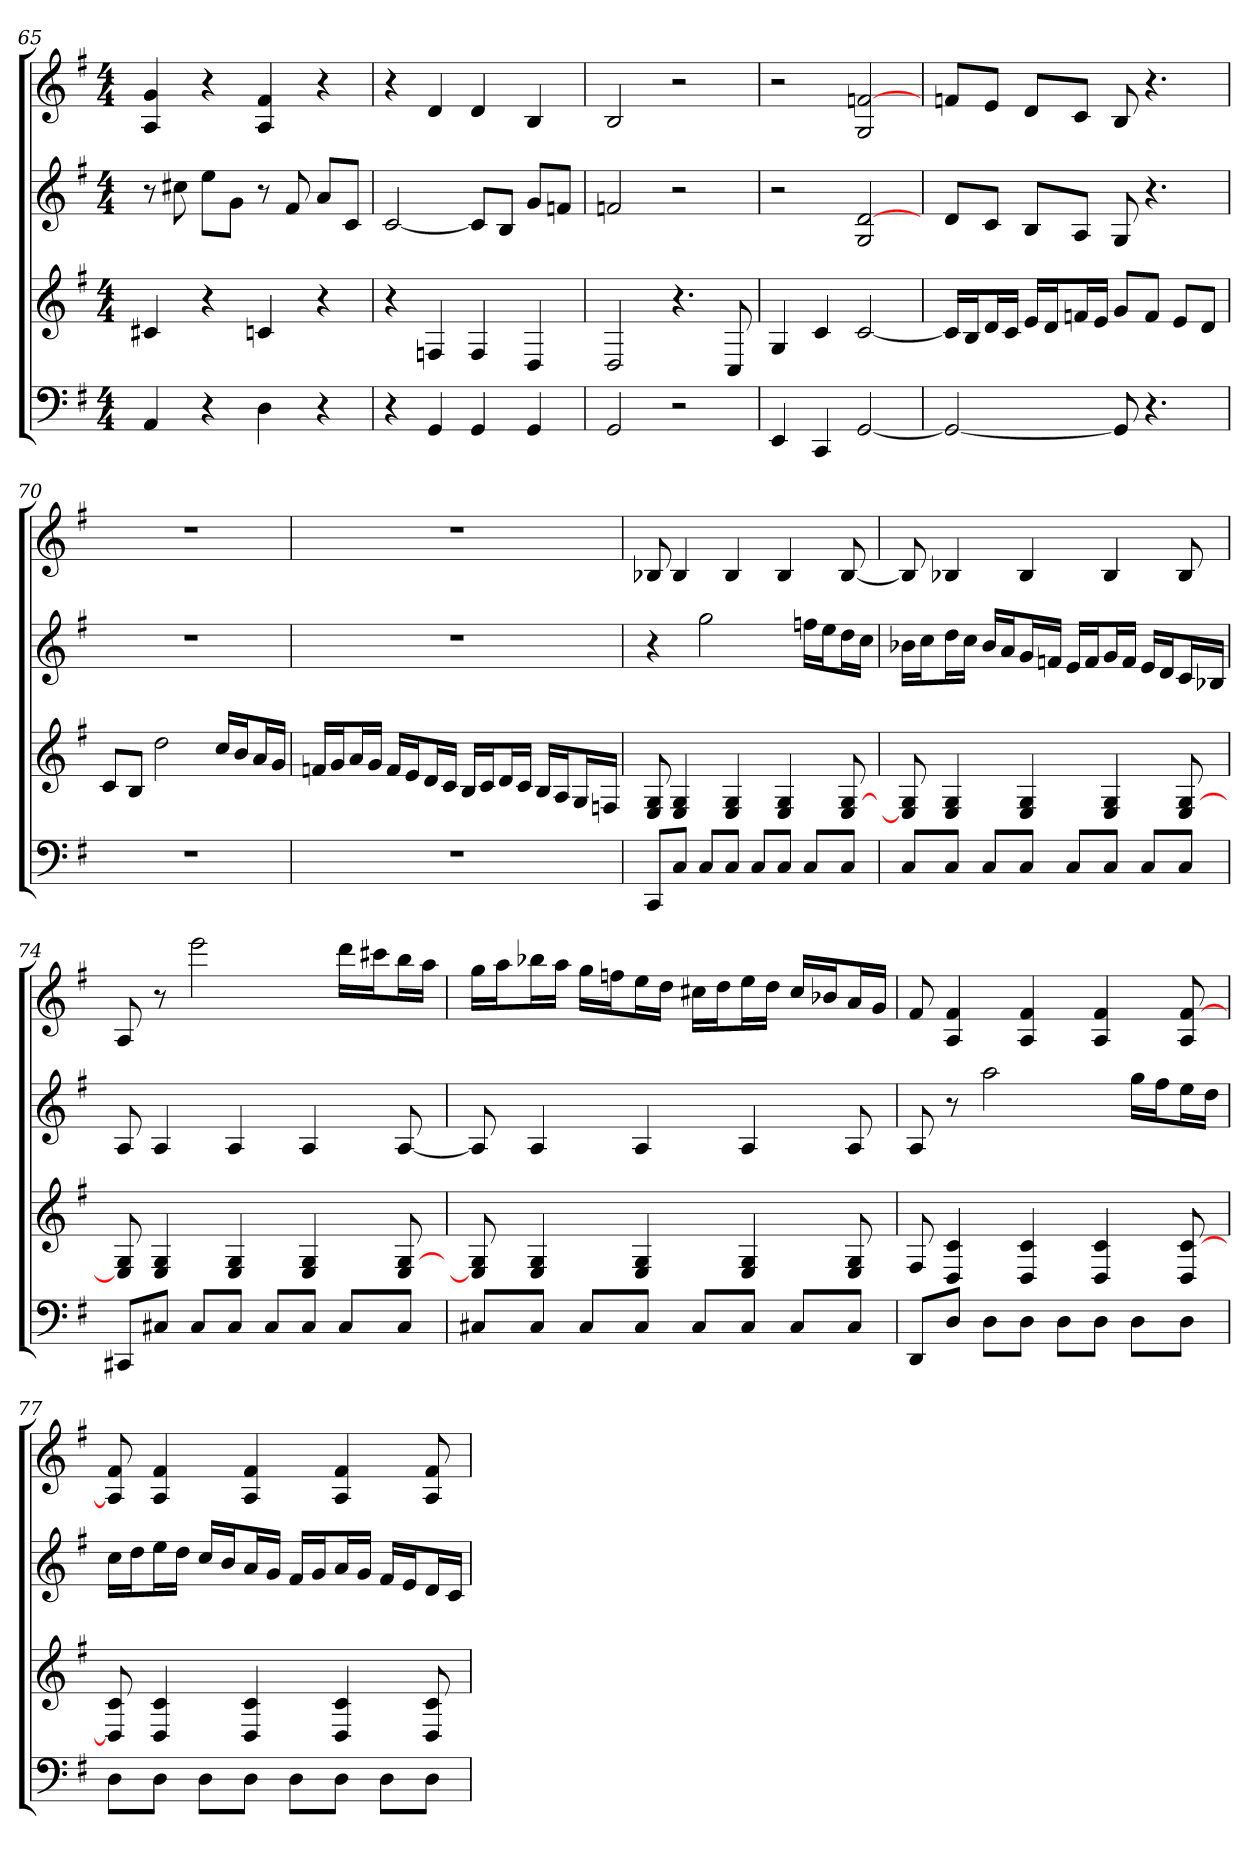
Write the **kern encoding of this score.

**kern	**kern	**kern	**kern
*part4	*part3	*part2	*part1
*staff4	*staff3	*staff2	*staff1
*k[f#]	*k[f#]	*k[f#]	*k[f#]
*G:	*G:	*G:	*G:
*M4/4	*M4/4	*M4/4	*M4/4
=65	=65	=65	=65
4AA	4c#X	8r	4A 4g
.	.	8cc#X	.
4r	4r	8eeL	4r
.	.	8gJ	.
4D	4cn	8r	4A 4f#
.	.	8f#	.
4r	4r	8aL	4r
.	.	8cJ	.
=66	=66	=66	=66
4r	4r	[2c	4r
4GG	4Fn	.	4d
4GG	4F	8cL]	4d
.	.	8BJ	.
4GG	4D	8gL	4B
.	.	8fnJ	.
=67	=67	=67	=67
2GG	2D	2fn	2B
2r	4.r	2r	2r
.	8C	.	.
=68	=68	=68	=68
4EE	4G	2r	2r
4CC	4c	.	.
[2GG	[2c	2G [2d	2G [2fn
=69	=69	=69	=69
2GG_	16cLL]	8dL	8fnL
.	16BJ	.	.
.	16dL	8cJ	8eJ
.	16cJJ	.	.
.	16eLL	8BL	8dL
.	16dJ	.	.
.	16fnL	8AJ	8cJ
.	16eJJ	.	.
8GG]	8gL	8G	8B
4.r	8fJ	4.r	4.r
.	8eL	.	.
.	8dJ	.	.
=70	=70	=70	=70
1r	8cL	1r	1r
.	8BJ	.	.
.	2dd	.	.
.	16ccLL	.	.
.	16bJ	.	.
.	16aL	.	.
.	16gJJ	.	.
=71	=71	=71	=71
1r	16fnLL	1r	1r
.	16gJ	.	.
.	16aL	.	.
.	16gJJ	.	.
.	16fLL	.	.
.	16eJ	.	.
.	16dL	.	.
.	16cJJ	.	.
.	16BLL	.	.
.	16cJ	.	.
.	16dL	.	.
.	16cJJ	.	.
.	16BLL	.	.
.	16AJ	.	.
.	16GL	.	.
.	16FnJJ	.	.
=72	=72	=72	=72
8CCL	8E 8G	4r	8B-X
8CJ	4E 4G	.	4B-
8CL	.	2gg	.
8CJ	4E 4G	.	4B-
8CL	.	.	.
8CJ	4E 4G	.	4B-
8CL	.	16ffnLL	.
.	.	16eeJ	.
8CJ	8E [8G	16ddL	[8B-
.	.	16ccJJ	.
=73	=73	=73	=73
8CL	8E] 8G	16b-XLL	8B-]
.	.	16ccJ	.
8CJ	4E 4G	16ddL	4B-X
.	.	16ccJJ	.
8CL	.	16b-LL	.
.	.	16aJ	.
8CJ	4E 4G	16gL	4B-
.	.	16fnJJ	.
8CL	.	16eLL	.
.	.	16fJ	.
8CJ	4E 4G	16gL	4B-
.	.	16fJJ	.
8CL	.	16eLL	.
.	.	16dJ	.
8CJ	8E [8G	16cL	8B-
.	.	16B-XJJ	.
=74	=74	=74	=74
8CC#XL	8E] 8G	8A	8A
8C#XJ	4E 4G	4A	8r
8C#L	.	.	2eee
8C#J	4E 4G	4A	.
8C#L	.	.	.
8C#J	4E 4G	4A	.
8C#L	.	.	16dddLL
.	.	.	16ccc#XJ
8C#J	8E [8G	[8A	16bbL
.	.	.	16aaJJ
=75	=75	=75	=75
8C#XL	8E] 8G	8A]	16ggLL
.	.	.	16aaJ
8C#J	4E 4G	4A	16bb-XL
.	.	.	16aaJJ
8C#L	.	.	16ggLL
.	.	.	16ffnJ
8C#J	4E 4G	4A	16eeL
.	.	.	16ddJJ
8C#L	.	.	16cc#XLL
.	.	.	16ddJ
8C#J	4E 4G	4A	16eeL
.	.	.	16ddJJ
8C#L	.	.	16cc#LL
.	.	.	16b-XJ
8C#J	8E 8G	8A	16aL
.	.	.	16gJJ
=76	=76	=76	=76
8DDL	8F#	8A	8f#
8DJ	4D 4c	8r	4A 4f#
8DL	.	2aa	.
8DJ	4D 4c	.	4A 4f#
8DL	.	.	.
8DJ	4D 4c	.	4A 4f#
8DL	.	16ggLL	.
.	.	16ff#J	.
8DJ	8D [8c	16eeL	8A [8f#
.	.	16ddJJ	.
=77	=77	=77	=77
8DL	8D] 8c	16ccLL	8A] 8f#
.	.	16ddJ	.
8DJ	4D 4c	16eeL	4A 4f#
.	.	16ddJJ	.
8DL	.	16ccLL	.
.	.	16bJ	.
8DJ	4D 4c	16aL	4A 4f#
.	.	16gJJ	.
8DL	.	16f#LL	.
.	.	16gJ	.
8DJ	4D 4c	16aL	4A 4f#
.	.	16gJJ	.
8DL	.	16f#LL	.
.	.	16eJ	.
8DJ	8D 8c	16dL	8A 8f#
.	.	16cJJ	.
=	=	=	=
*-	*-	*-	*-
